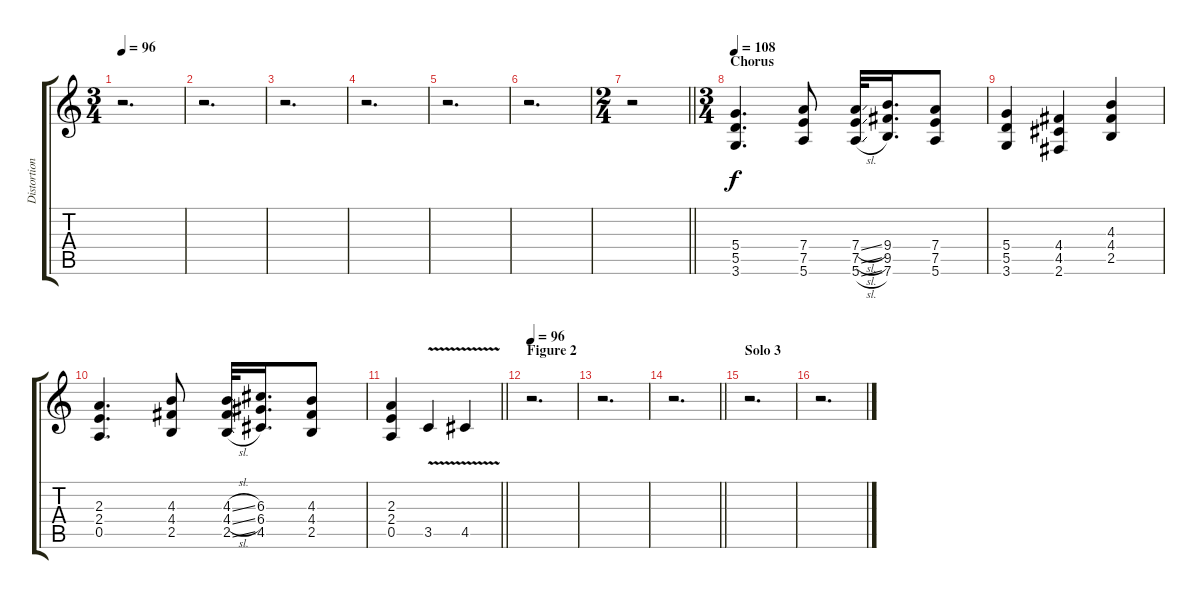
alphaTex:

\track ("Distortion Guitar \"James Hetfield\"" "Distortion") {instrument distortionguitar}
\staff {score tabs}
\tuning (E4 B3 G3 D3 A2 E2) {hide}
\ts (3 4)
\tempo 96
\clef g2
\ks c
r.2{d dy f} |
r.2{d} |
r.2{d} |
r.2{d} |
r.2{d} |
r.2{d} |
\ts (2 4)
\barLineRight lightlight
r.2 |
\ts (3 4)
\section ("" "Chorus")
\tempo 108
(5.4 5.5 3.6).4{d} (7.4 7.5 5.6).8 (7.4{sl} 7.5{sl} 5.6{sl}).32 (9.4 9.5 7.6).16{d} (7.4 7.5 5.6).8 |
(5.4 5.5 3.6).4 (4.4 4.5 2.6).4 (4.3 4.4 2.5).4 |
(2.3 2.4 0.5).4{d} (4.3 4.4 2.5).8 (4.3{sl} 4.4{sl} 2.5{sl}).32 (6.3 6.4 4.5).16{d} (4.3 4.4 2.5).8 |
\barLineRight lightlight
(2.3 2.4 0.5).4 3.5{v}.4 4.5{v}.4 |
\section ("" "Figure 2")
\tempo 96
r.2{d} |
r.2{d} |
\barLineRight lightlight
r.2{d} |
\section ("" "Solo 3")
r.2{d} |
r.2{d}
